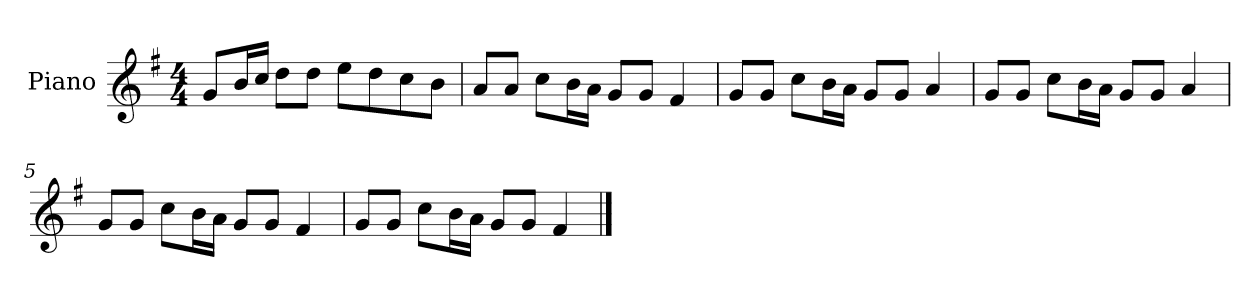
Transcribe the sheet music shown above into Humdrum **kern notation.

**kern
*part1
*staff1
*I"Piano
*I'P-no
*clefG2
*k[f#]
*M4/4
*MM90
=1
8g/L
16b/L
16cc/JJ
8dd\L
8dd\J
8ee\L
8dd\
8cc\
8b\J
=2
8a/L
8a/J
8cc\L
16b\L
16a\JJ
8g/L
8g/J
4f#/
=3
8g/L
8g/J
8cc\L
16b\L
16a\JJ
8g/L
8g/J
4a/
=4
8g/L
8g/J
8cc\L
16b\L
16a\JJ
8g/L
8g/J
4a/
=5
8g/L
8g/J
8cc\L
16b\L
16a\JJ
8g/L
8g/J
4f#/
!!LO:LB:g=z
=6
8g/L
8g/J
8cc\L
16b\L
16a\JJ
8g/L
8g/J
4f#/
==
*-
